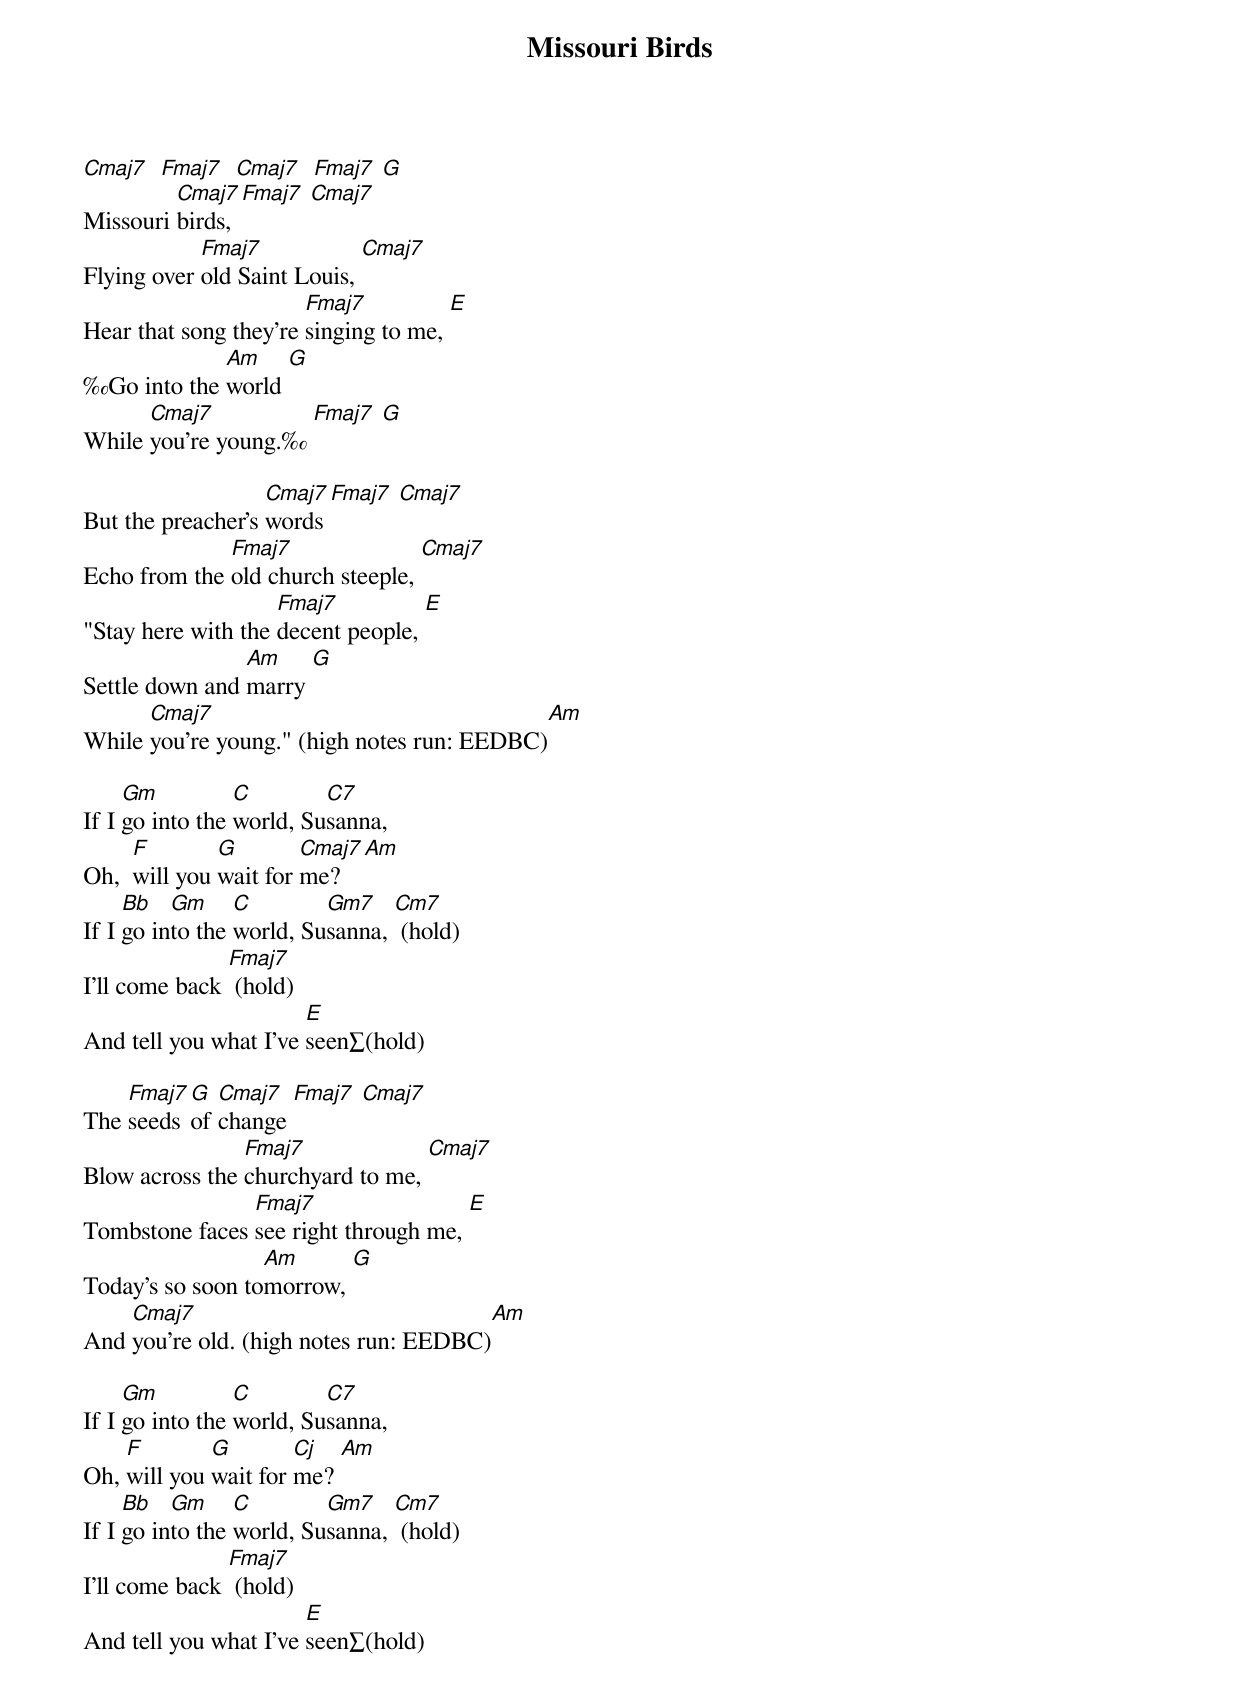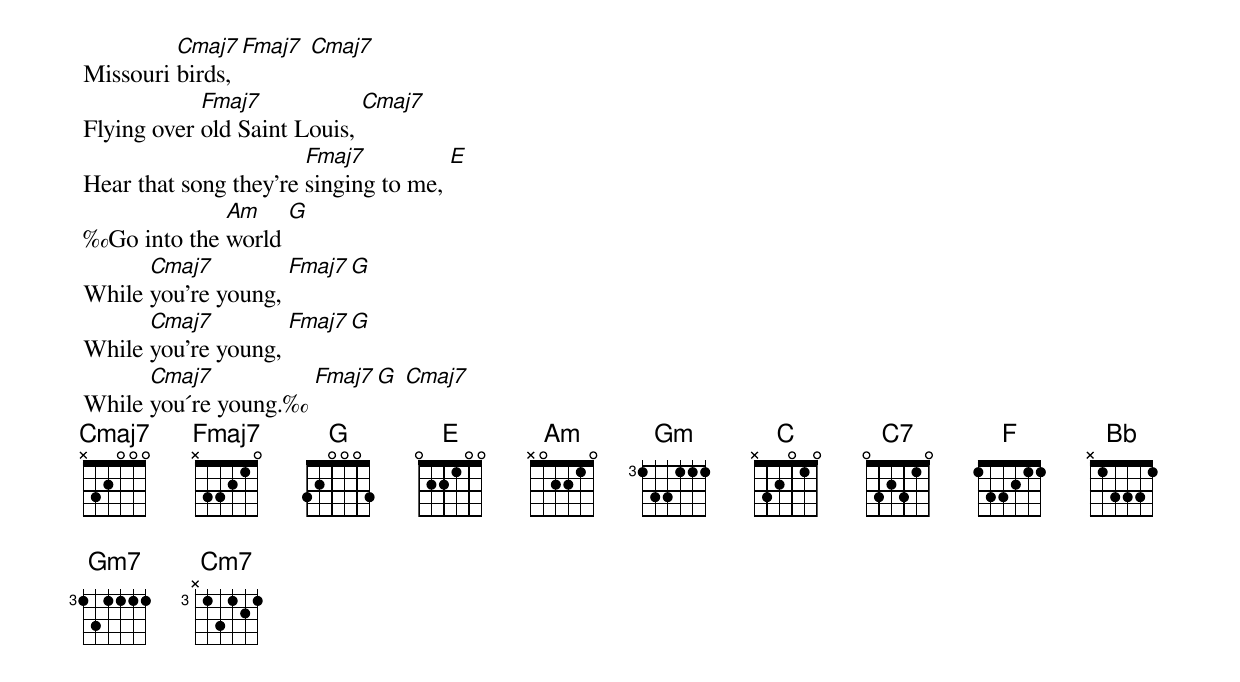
{title: Missouri Birds}
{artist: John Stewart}
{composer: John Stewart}
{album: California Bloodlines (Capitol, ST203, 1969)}

[Cmaj7]  [Fmaj7]  [Cmaj7]  [Fmaj7] [G]
Missouri [Cmaj7]birds, [Fmaj7] [Cmaj7]
Flying over [Fmaj7]old Saint Louis, [Cmaj7]
Hear that song they're [Fmaj7]singing to me, [E]
‰Go into the [Am]world [G]
While [Cmaj7]you're young.‰ [Fmaj7] [G]

But the preacher's [Cmaj7]words [Fmaj7] [Cmaj7]
Echo from the [Fmaj7]old church steeple, [Cmaj7]
"Stay here with the [Fmaj7]decent people, [E]
Settle down and [Am]marry [G]
While [Cmaj7]you're young." (high notes run: EEDBC)[Am]

If I [Gm]go into the [C]world, Su[C7]sanna,
Oh,  [F]will you [G]wait for [Cmaj7]me? [Am]
If I [Bb]go in[Gm]to the [C]world, Su[Gm7]sanna, [Cm7] (hold)
I'll come back [Fmaj7] (hold)
And tell you what I've [E]seen∑(hold)

The [Fmaj7]seeds [G]of [Cmaj7]change [Fmaj7] [Cmaj7]
Blow across the [Fmaj7]churchyard to me, [Cmaj7]
Tombstone faces [Fmaj7]see right through me, [E]
Today's so soon to[Am]morrow, [G]
And [Cmaj7]you're old. (high notes run: EEDBC)[Am]

If I [Gm]go into the [C]world, Su[C7]sanna,
Oh, [F]will you [G]wait for [Cj]me? [Am]
If I [Bb]go in[Gm]to the [C]world, Su[Gm7]sanna, [Cm7] (hold)
I'll come back [Fmaj7] (hold)
And tell you what I've [E]seen∑(hold)

Missouri [Cmaj7]birds, [Fmaj7] [Cmaj7]
Flying over [Fmaj7]old Saint Louis, [Cmaj7]
Hear that song they're [Fmaj7]singing to me, [E]
‰Go into the [Am]world [G]
While [Cmaj7]you're young, [Fmaj7][G]
While [Cmaj7]you're young, [Fmaj7][G]
While [Cmaj7]you´re young.‰ [Fmaj7][G] [Cmaj7]
